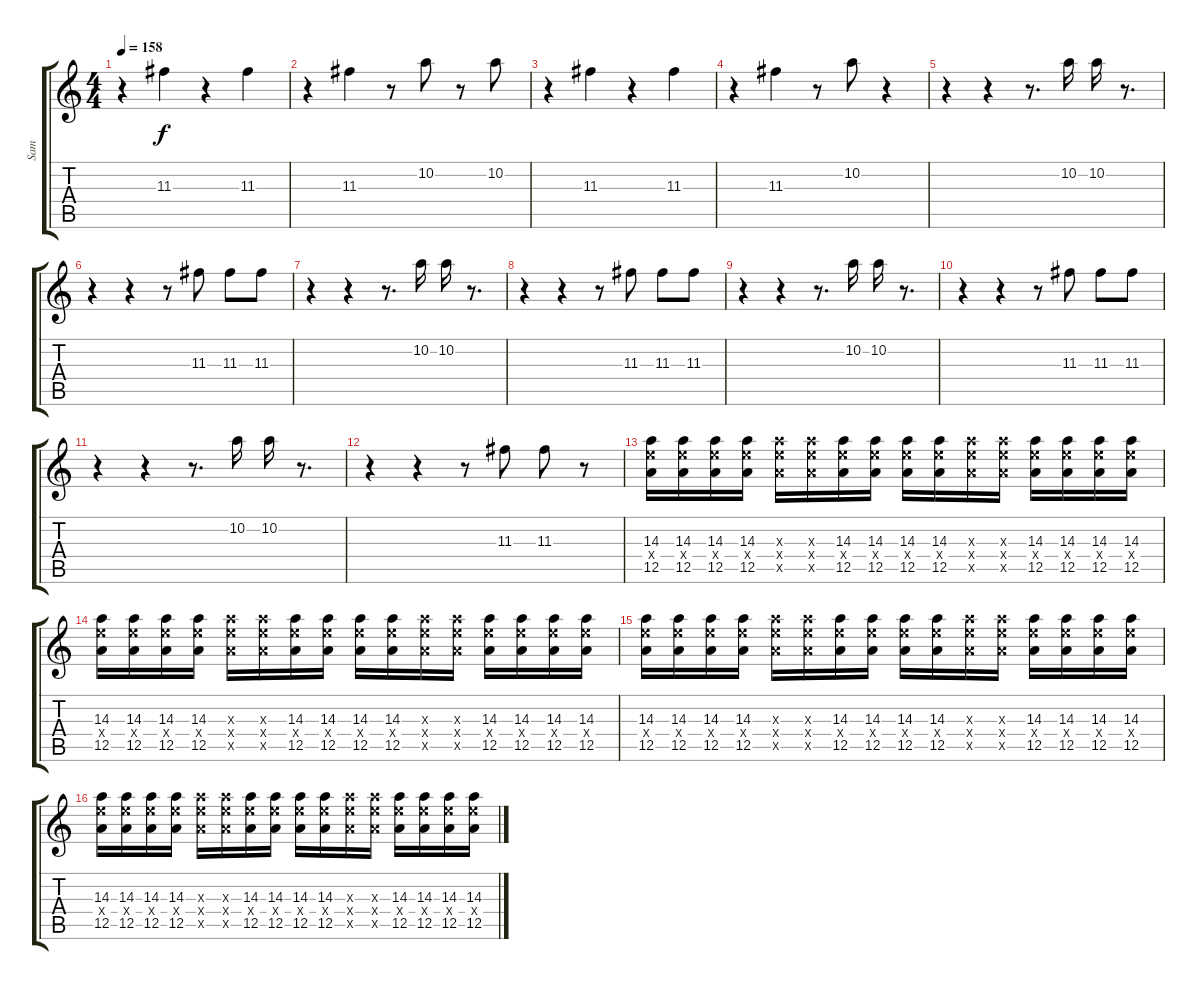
\track ("Sam" "Sam") {instrument electricguitarjazz}
\staff {score tabs}
\tuning (E4 B3 G3 D3 A2 E2) {hide}
\ts (4 4)
\tempo 158
\clef g2
\ks c
r.4{dy f} 11.3.4 r.4 11.3.4 |
r.4 11.3.4 r.8 10.2.8 r.8 10.2.8 |
r.4 11.3.4 r.4 11.3.4 |
r.4 11.3.4 r.8 10.2.8 r.4 |
r.4 r.4 r.8{d} 10.2.16 10.2.16 r.8{d} |
r.4 r.4 r.8 11.3.8 11.3.8 11.3.8 |
r.4 r.4 r.8{d} 10.2.16 10.2.16 r.8{d} |
r.4 r.4 r.8 11.3.8 11.3.8 11.3.8 |
r.4 r.4 r.8{d} 10.2.16 10.2.16 r.8{d} |
r.4 r.4 r.8 11.3.8 11.3.8 11.3.8 |
r.4 r.4 r.8{d} 10.2.16 10.2.16 r.8{d} |
r.4 r.4 r.8 11.3.8 11.3.8 r.8 |
(14.3 14.4{x} 12.5).16 (14.3 14.4{x} 12.5).16 (14.3 14.4{x} 12.5).16 (14.3 14.4{x} 12.5).16 (14.3{x} 14.4{x} 12.5{x}).16 (14.3{x} 14.4{x} 12.5{x}).16 (14.3 14.4{x} 12.5).16 (14.3 14.4{x} 12.5).16 (14.3 14.4{x} 12.5).16 (14.3 14.4{x} 12.5).16 (14.3{x} 14.4{x} 12.5{x}).16 (14.3{x} 14.4{x} 12.5{x}).16 (14.3 14.4{x} 12.5).16 (14.3 14.4{x} 12.5).16 (14.3 14.4{x} 12.5).16 (14.3 14.4{x} 12.5).16 |
(14.3 14.4{x} 12.5).16 (14.3 14.4{x} 12.5).16 (14.3 14.4{x} 12.5).16 (14.3 14.4{x} 12.5).16 (14.3{x} 14.4{x} 12.5{x}).16 (14.3{x} 14.4{x} 12.5{x}).16 (14.3 14.4{x} 12.5).16 (14.3 14.4{x} 12.5).16 (14.3 14.4{x} 12.5).16 (14.3 14.4{x} 12.5).16 (14.3{x} 14.4{x} 12.5{x}).16 (14.3{x} 14.4{x} 12.5{x}).16 (14.3 14.4{x} 12.5).16 (14.3 14.4{x} 12.5).16 (14.3 14.4{x} 12.5).16 (14.3 14.4{x} 12.5).16 |
(14.3 14.4{x} 12.5).16 (14.3 14.4{x} 12.5).16 (14.3 14.4{x} 12.5).16 (14.3 14.4{x} 12.5).16 (14.3{x} 14.4{x} 12.5{x}).16 (14.3{x} 14.4{x} 12.5{x}).16 (14.3 14.4{x} 12.5).16 (14.3 14.4{x} 12.5).16 (14.3 14.4{x} 12.5).16 (14.3 14.4{x} 12.5).16 (14.3{x} 14.4{x} 12.5{x}).16 (14.3{x} 14.4{x} 12.5{x}).16 (14.3 14.4{x} 12.5).16 (14.3 14.4{x} 12.5).16 (14.3 14.4{x} 12.5).16 (14.3 14.4{x} 12.5).16 |
(14.3 14.4{x} 12.5).16 (14.3 14.4{x} 12.5).16 (14.3 14.4{x} 12.5).16 (14.3 14.4{x} 12.5).16 (14.3{x} 14.4{x} 12.5{x}).16 (14.3{x} 14.4{x} 12.5{x}).16 (14.3 14.4{x} 12.5).16 (14.3 14.4{x} 12.5).16 (14.3 14.4{x} 12.5).16 (14.3 14.4{x} 12.5).16 (14.3{x} 14.4{x} 12.5{x}).16 (14.3{x} 14.4{x} 12.5{x}).16 (14.3 14.4{x} 12.5).16 (14.3 14.4{x} 12.5).16 (14.3 14.4{x} 12.5).16 (14.3 14.4{x} 12.5).16
